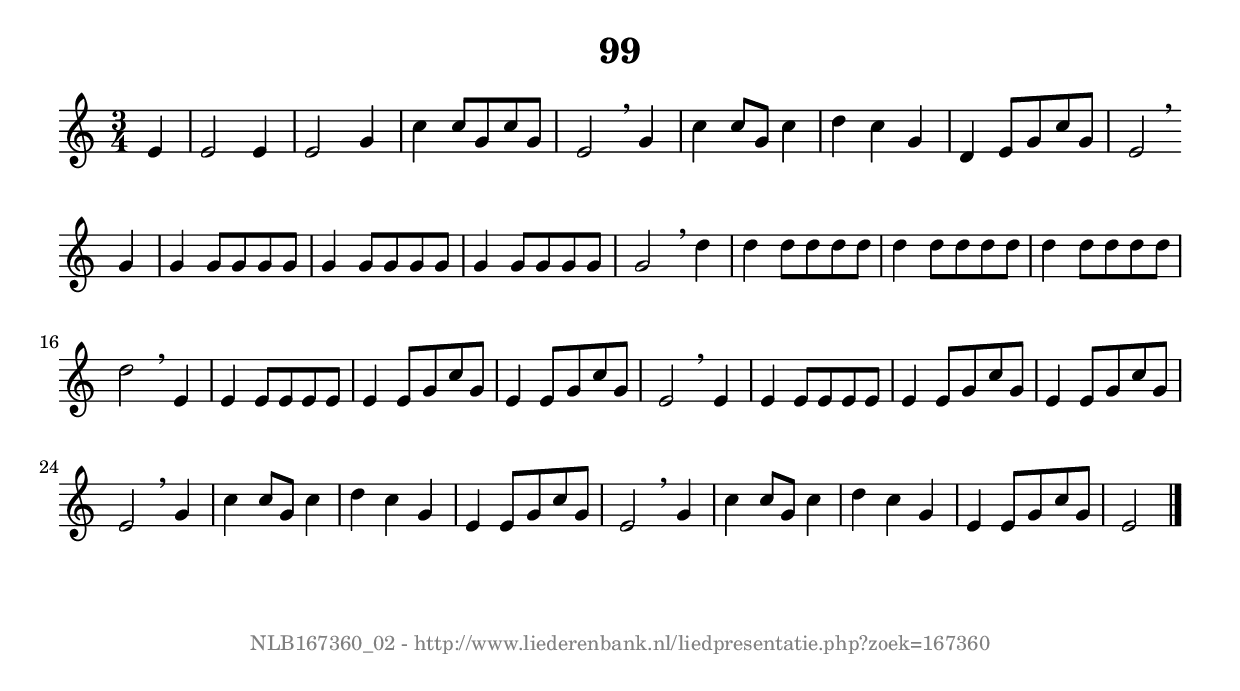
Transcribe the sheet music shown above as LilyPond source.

%
% produced by wce2krn 1.64 (7 June 2014)
%
\version"2.16"
#(append! paper-alist '(("long" . (cons (* 210 mm) (* 2000 mm)))))
#(set-default-paper-size "long")
sb = {\breathe}
mBreak = {\breathe }
bBreak = {\breathe }
x = {\once\override NoteHead #'style = #'cross }
gl=\glissando
itime={\override Staff.TimeSignature #'stencil = ##f }
ficta = {\once\set suggestAccidentals = ##t}
fine = {\once\override Score.RehearsalMark #'self-alignment-X = #1 \mark \markup {\italic{Fine}}}
dc = {\once\override Score.RehearsalMark #'self-alignment-X = #1 \mark \markup {\italic{D.C.}}}
dcf = {\once\override Score.RehearsalMark #'self-alignment-X = #1 \mark \markup {\italic{D.C. al Fine}}}
dcc = {\once\override Score.RehearsalMark #'self-alignment-X = #1 \mark \markup {\italic{D.C. al Coda}}}
ds = {\once\override Score.RehearsalMark #'self-alignment-X = #1 \mark \markup {\italic{D.S.}}}
dsf = {\once\override Score.RehearsalMark #'self-alignment-X = #1 \mark \markup {\italic{D.S. al Fine}}}
dsc = {\once\override Score.RehearsalMark #'self-alignment-X = #1 \mark \markup {\italic{D.S. al Coda}}}
pv = {\set Score.repeatCommands = #'((volta "1"))}
sv = {\set Score.repeatCommands = #'((volta "2"))}
tv = {\set Score.repeatCommands = #'((volta "3"))}
qv = {\set Score.repeatCommands = #'((volta "4"))}
xv = {\set Score.repeatCommands = #'((volta #f))}
\header{ tagline = ""
title = "99"
}
\score {{
\key c \major
\relative g'
{
\set melismaBusyProperties = #'()
\partial 32*8
\time 3/4
\tempo 4=120
\override Score.MetronomeMark #'transparent = ##t
\override Score.RehearsalMark #'break-visibility = #(vector #t #t #f)
e4 e2 e4 e2 g4 c c8 g c g e2 \sb g4 c c8 g c4 d c g d e8 g c g e2 \bar ":|:" \bBreak
g4 g g8 g g g g4 g8g g g g4 g8 g g g g2 \sb d'4 d4 d8 d d d d4 d8 d d d d4 d8 d d d d2 \mBreak
e,4 e e8 e e e e4 e8 g c g e4 e8 g c g e2 \sb e4 e e8 e e e e4 e8 g c g e4 e8 g c g e2 \mBreak
g4 c c8 g c4 d c g e e8 g c g e2 \sb g4 c c8 g c4 d c g e e8 g c g e2 \bar "|."
 }}
 \midi { }
 \layout {
            indent = 0.0\cm
}
}
\markup { \vspace #0 } \markup { \with-color #grey \fill-line { \center-column { \smaller "NLB167360_02 - http://www.liederenbank.nl/liedpresentatie.php?zoek=167360" } } }
